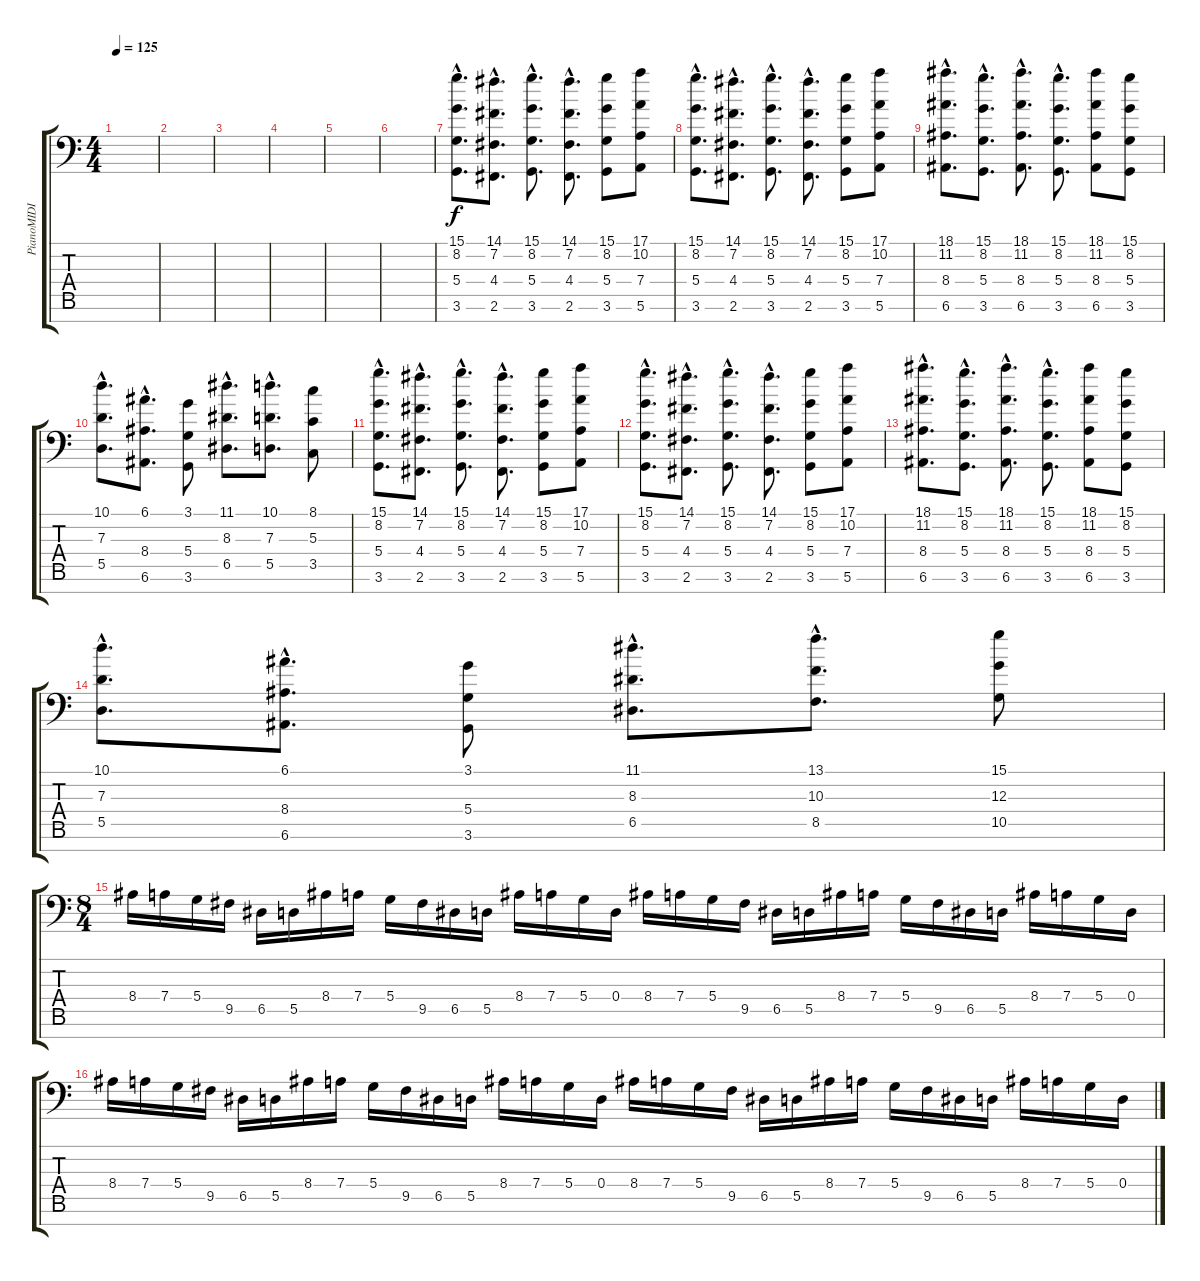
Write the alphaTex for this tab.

\track ("PianoMIDI" "PianoMIDI") {instrument acousticgrandpiano}
\staff {score tabs}
\tuning (E4 B3 G3 D3 A2 E2 C-1) {hide}
\ts (4 4)
\tempo 125
\tempo 140
\tempo 125
\clef f4
\ks c
|
|
|
|
|
|
(15.1{hac} 8.2{hac} 5.4{hac} 3.6{hac}).8{d} (14.1{hac} 7.2{hac} 4.4{hac} 2.6{hac}).8{d} (15.1{hac} 8.2{hac} 5.4{hac} 3.6{hac}).8{d} (14.1{hac} 7.2{hac} 4.4{hac} 2.6{hac}).8{d} (15.1 8.2 5.4 3.6).8 (17.1 10.2 7.4 5.6).8 |
(15.1{hac} 8.2{hac} 5.4{hac} 3.6{hac}).8{d} (14.1{hac} 7.2{hac} 4.4{hac} 2.6{hac}).8{d} (15.1{hac} 8.2{hac} 5.4{hac} 3.6{hac}).8{d} (14.1{hac} 7.2{hac} 4.4{hac} 2.6{hac}).8{d} (15.1 8.2 5.4 3.6).8 (17.1 10.2 7.4 5.6).8 |
(18.1{hac} 11.2{hac} 8.4{hac} 6.6{hac}).8{d} (15.1{hac} 8.2{hac} 5.4{hac} 3.6{hac}).8{d} (18.1{hac} 11.2{hac} 8.4{hac} 6.6{hac}).8{d} (15.1{hac} 8.2{hac} 5.4{hac} 3.6{hac}).8{d} (18.1 11.2 8.4 6.6).8 (15.1 8.2 5.4 3.6).8 |
(10.1{hac} 7.3{hac} 5.5{hac}).8{d} (6.1{hac} 8.4{hac} 6.6{hac}).8{d} (3.1 5.4 3.6).8 (11.1{hac} 8.3{hac} 6.5{hac}).8{d} (10.1{hac} 7.3{hac} 5.5{hac}).8{d} (8.1 5.3 3.5).8 |
(15.1{hac} 8.2{hac} 5.4{hac} 3.6{hac}).8{d} (14.1{hac} 7.2{hac} 4.4{hac} 2.6{hac}).8{d} (15.1{hac} 8.2{hac} 5.4{hac} 3.6{hac}).8{d} (14.1{hac} 7.2{hac} 4.4{hac} 2.6{hac}).8{d} (15.1 8.2 5.4 3.6).8 (17.1 10.2 7.4 5.6).8 |
(15.1{hac} 8.2{hac} 5.4{hac} 3.6{hac}).8{d} (14.1{hac} 7.2{hac} 4.4{hac} 2.6{hac}).8{d} (15.1{hac} 8.2{hac} 5.4{hac} 3.6{hac}).8{d} (14.1{hac} 7.2{hac} 4.4{hac} 2.6{hac}).8{d} (15.1 8.2 5.4 3.6).8 (17.1 10.2 7.4 5.6).8 |
(18.1{hac} 11.2{hac} 8.4{hac} 6.6{hac}).8{d} (15.1{hac} 8.2{hac} 5.4{hac} 3.6{hac}).8{d} (18.1{hac} 11.2{hac} 8.4{hac} 6.6{hac}).8{d} (15.1{hac} 8.2{hac} 5.4{hac} 3.6{hac}).8{d} (18.1 11.2 8.4 6.6).8 (15.1 8.2 5.4 3.6).8 |
(10.1{hac} 7.3{hac} 5.5{hac}).8{d} (6.1{hac} 8.4{hac} 6.6{hac}).8{d} (3.1 5.4 3.6).8 (11.1{hac} 8.3{hac} 6.5{hac}).8{d} (13.1{hac} 10.3{hac} 8.5{hac}).8{d} (15.1 12.3 10.5).8 |
\ts (8 4)
8.4.16 7.4.16 5.4.16 9.5.16 6.5.16 5.5.16 8.4.16 7.4.16 5.4.16 9.5.16 6.5.16 5.5.16 8.4.16 7.4.16 5.4.16 0.4.16 8.4.16 7.4.16 5.4.16 9.5.16 6.5.16 5.5.16 8.4.16 7.4.16 5.4.16 9.5.16 6.5.16 5.5.16 8.4.16 7.4.16 5.4.16 0.4.16 |
8.4.16 7.4.16 5.4.16 9.5.16 6.5.16 5.5.16 8.4.16 7.4.16 5.4.16 9.5.16 6.5.16 5.5.16 8.4.16 7.4.16 5.4.16 0.4.16 8.4.16 7.4.16 5.4.16 9.5.16 6.5.16 5.5.16 8.4.16 7.4.16 5.4.16 9.5.16 6.5.16 5.5.16 8.4.16 7.4.16 5.4.16 0.4.16
